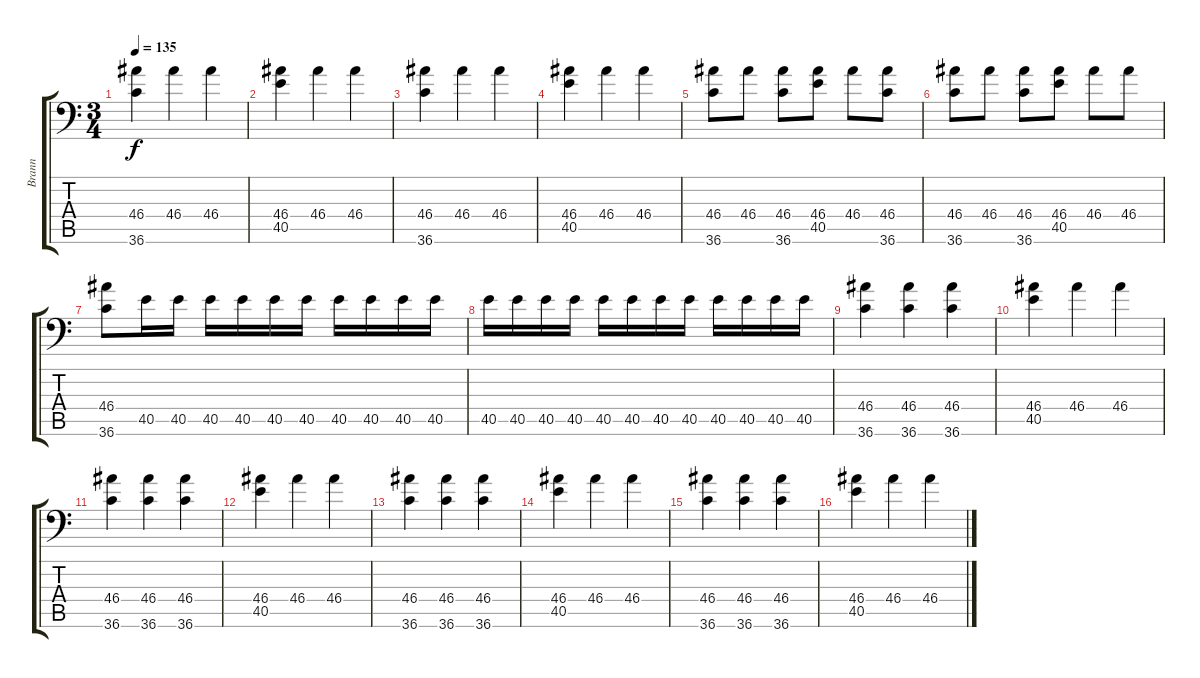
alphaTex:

\track ("Brann" "Brann") {instrument acousticgrandpiano}
\staff {score tabs}
\tuning (C-1 C-1 C-1 C-1 C-1 C-1) {hide}
\ts (3 4)
\tempo 135
\clef f4
\ks c
(46.4 36.6).4{dy f} 46.4.4 46.4.4 |
(46.4 40.5).4 46.4.4 46.4.4 |
(46.4 36.6).4 46.4.4 46.4.4 |
(46.4 40.5).4 46.4.4 46.4.4 |
(46.4 36.6).8 46.4.8 (46.4 36.6).8 (46.4 40.5).8 46.4.8 (46.4 36.6).8 |
(46.4 36.6).8 46.4.8 (46.4 36.6).8 (46.4 40.5).8 46.4.8 46.4.8 |
(46.4 36.6).8 40.5.16 40.5.16 40.5.16 40.5.16 40.5.16 40.5.16 40.5.16 40.5.16 40.5.16 40.5.16 |
40.5.16 40.5.16 40.5.16 40.5.16 40.5.16 40.5.16 40.5.16 40.5.16 40.5.16 40.5.16 40.5.16 40.5.16 |
(46.4 36.6).4 (46.4 36.6).4 (46.4 36.6).4 |
(46.4 40.5).4 46.4.4 46.4.4 |
(46.4 36.6).4 (46.4 36.6).4 (46.4 36.6).4 |
(46.4 40.5).4 46.4.4 46.4.4 |
(46.4 36.6).4 (46.4 36.6).4 (46.4 36.6).4 |
(46.4 40.5).4 46.4.4 46.4.4 |
(46.4 36.6).4 (46.4 36.6).4 (46.4 36.6).4 |
(46.4 40.5).4 46.4.4 46.4.4
